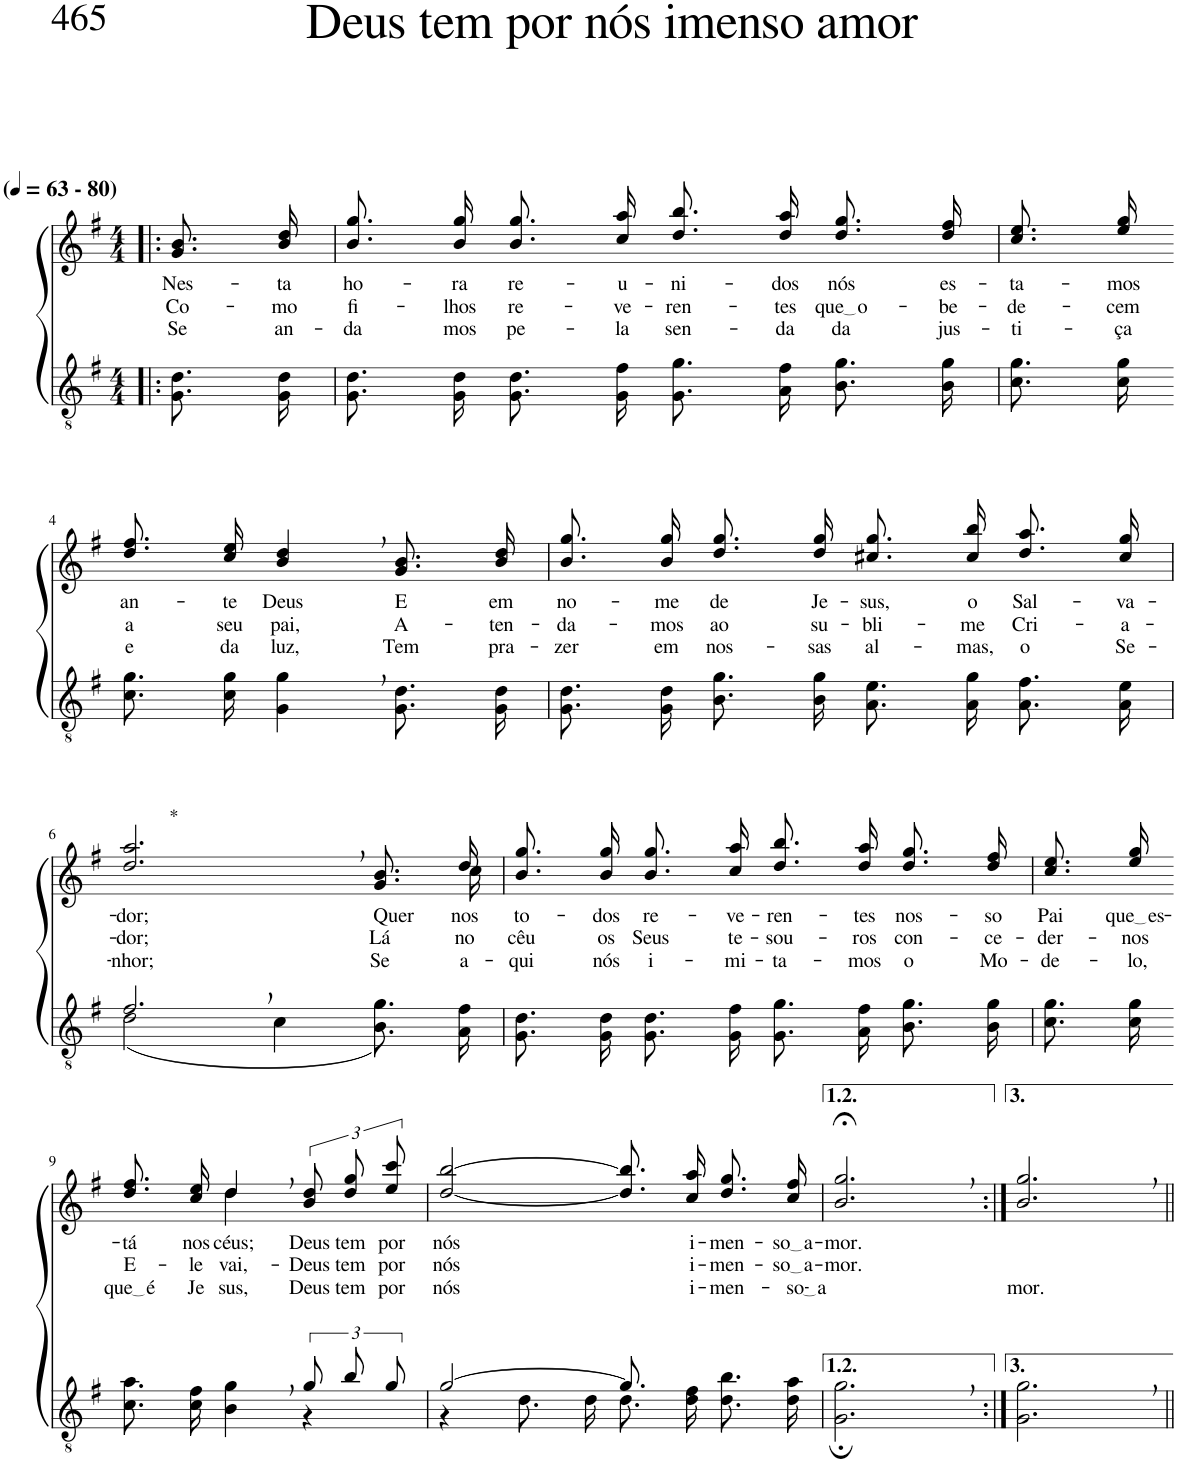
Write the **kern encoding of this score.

**kern	**kern	**text	**text	**text
*part2	*part1	*part1	*part1	*part1
*staff2	*staff1	*staff1	*staff1	*staff1
*I"Parte III e IV	*I"Parte I e II	*	*	*
*clefGv2	*clefG2	*	*	*
*Trd5c9	*Trd5c9	*	*	*
*k[f#]	*k[f#]	*	*	*
*M4/4	*M4/4	*	*	*
*MM63	*MM63	*	*	*
=1!|:	=1!|:	=1!|:	=1!|:	=1!|:
!	!LO:TX:a:B:t=(	!	!	!
!	!LO:TX:a:B:t=- 80)	!	!	!
!	!	!LO:LY:b	!LO:LY:b	!LO:LY:b
8.G\ 8.d\L	8.g\ 8.b\L	Nes-	Co-	Se
!	!	!LO:LY:b	!LO:LY:b	!LO:LY:b
16G\ 16d\Jk	16b\ 16dd\Jk	-ta	-mo	an-
=2	=2	=2	=2	=2
!	!	!LO:LY:b	!LO:LY:b	!LO:LY:b
8.G\ 8.d\L	8.b\ 8.gg\L	ho-	fi-	-da
!	!	!LO:LY:b	!LO:LY:b	!LO:LY:b
16G\ 16d\Jk	16b\ 16gg\Jk	-ra	-lhos	mos
!	!	!LO:LY:b	!LO:LY:b	!LO:LY:b
8.G\ 8.d\L	8.b\ 8.gg\L	re-	re-	pe-
!	!	!LO:LY:b	!LO:LY:b	!LO:LY:b
16G\ 16f#\Jk	16cc\ 16aa\Jk	-u-	-ve-	-la
!	!	!LO:LY:b	!LO:LY:b	!LO:LY:b
8.G\ 8.g\L	8.dd\ 8.bb\L	-ni-	-ren-	sen-
!	!	!LO:LY:b	!LO:LY:b	!LO:LY:b
16A\ 16f#\Jk	16dd\ 16aa\Jk	-dos	-tes	-da
!	!	!LO:LY:b	!LO:LY:b	!LO:LY:b
8.B\ 8.g\L	8.dd\ 8.gg\L	nós	que o	da
!	!	!LO:LY:b	!LO:LY:b	!LO:LY:b
16B\ 16g\Jk	16dd\ 16ff#\Jk	es-	-be-	jus-
=3	=3	=3	=3	=3
!	!	!LO:LY:b	!LO:LY:b	!LO:LY:b
8.c\ 8.g\L	8.cc\ 8.ee\L	-ta-	-de-	-ti-
!	!	!LO:LY:b	!LO:LY:b	!LO:LY:b
16c\ 16g\Jk	16ee\ 16gg\Jk	-mos	-cem	-ça
!!LO:LB:g=z
=4-	=4-	=4-	=4-	=4-
!	!	!LO:LY:b	!LO:LY:b	!LO:LY:b
8.c\ 8.g\L	8.dd\ 8.ff#\L	an-	a	e
!	!	!LO:LY:b	!LO:LY:b	!LO:LY:b
16c\ 16g\Jk	16cc\ 16ee\Jk	-te	seu	da
!	!	!LO:LY:b	!LO:LY:b	!LO:LY:b
4G\, 4g\,	4b/, 4dd/,	Deus	pai,	luz,
!	!	!LO:LY:b	!LO:LY:b	!LO:LY:b
8.G\ 8.d\L	8.g\ 8.b\L	E	A-	Tem
!	!	!LO:LY:b	!LO:LY:b	!LO:LY:b
16G\ 16d\Jk	16b\ 16dd\Jk	em	-ten-	pra-
=5	=5	=5	=5	=5
!	!	!LO:LY:b	!LO:LY:b	!LO:LY:b
8.G\ 8.d\L	8.b\ 8.gg\L	no-	-da-	-zer
!	!	!LO:LY:b	!LO:LY:b	!LO:LY:b
16G\ 16d\Jk	16b\ 16gg\Jk	-me	-mos	em
!	!	!LO:LY:b	!LO:LY:b	!LO:LY:b
8.B\ 8.g\L	8.dd\ 8.gg\L	de	ao	nos-
!	!	!LO:LY:b	!LO:LY:b	!LO:LY:b
16B\ 16g\Jk	16dd\ 16gg\Jk	Je-	su-	-sas
!	!	!LO:LY:b	!LO:LY:b	!LO:LY:b
8.A\ 8.e\L	8.cc#X\ 8.gg\L	-sus,	-bli-	al-
!	!	!LO:LY:b	!LO:LY:b	!LO:LY:b
16A\ 16g\Jk	16cc#\ 16bb\Jk	o	-me	-mas,
!	!	!LO:LY:b	!LO:LY:b	!LO:LY:b
8.A\ 8.f#\L	8.dd\ 8.aa\L	Sal-	Cri-	o
!	!	!LO:LY:b	!LO:LY:b	!LO:LY:b
16A\ 16e\Jk	16cc#\ 16gg\Jk	-va-	-a-	Se-
!!LO:LB:g=z
=6	=6	=6	=6	=6
*^	*	*	*	*
!	!	!LO:TX:a:t=*	!	!	!
!	!	!	!LO:LY:b	!LO:LY:b	!LO:LY:b
*	*	*^	*	*	*
2.f#,/	(2d\	2.dd/, 2.aa/,	2...ryy	-dor;	-dor;	-nhor;
.	4c\	.	.	.	.	.
!	!	!	!	!LO:LY:b	!LO:LY:b	!LO:LY:b
4ryy	8.B\ 8.g\L)	8.g\ 8.b\L	.	Quer-	Lá	Se
!	!	!	!	!LO:LY:b	!LO:LY:b	!LO:LY:b
.	16A\ 16f#\Jk	16dd\Jk	16cc\	-nos	no	a-
=7	=7	=7	=7	=7	=7	=7
!	!	!	!	!LO:LY:b	!LO:LY:b	!LO:LY:b
*v	*v	*	*	*	*	*
*	*v	*v	*	*	*
8.G\ 8.d\L	8.b\ 8.gg\L	to-	cêu	-qui
!	!	!LO:LY:b	!LO:LY:b	!LO:LY:b
16G\ 16d\Jk	16b\ 16gg\Jk	-dos	os	nós
!	!	!LO:LY:b	!LO:LY:b	!LO:LY:b
8.G\ 8.d\L	8.b\ 8.gg\L	re-	Seus	i-
!	!	!LO:LY:b	!LO:LY:b	!LO:LY:b
16G\ 16f#\Jk	16cc\ 16aa\Jk	-ve-	te-	-mi-
!	!	!LO:LY:b	!LO:LY:b	!LO:LY:b
8.G\ 8.g\L	8.dd\ 8.bb\L	-ren-	-sou-	-ta-
!	!	!LO:LY:b	!LO:LY:b	!LO:LY:b
16A\ 16f#\Jk	16dd\ 16aa\Jk	-tes	-ros	-mos
!	!	!LO:LY:b	!LO:LY:b	!LO:LY:b
8.B\ 8.g\L	8.dd\ 8.gg\L	nos-	con-	o
!	!	!LO:LY:b	!LO:LY:b	!LO:LY:b
16B\ 16g\Jk	16dd\ 16ff#\Jk	-so	-ce-	Mo-
=8	=8	=8	=8	=8
!	!	!LO:LY:b	!LO:LY:b	!LO:LY:b
8.c\ 8.g\L	8.cc\ 8.ee\L	Pai	-der-	-de-
!	!	!LO:LY:b	!LO:LY:b	!LO:LY:b
16c\ 16g\Jk	16ee\ 16gg\Jk	que es	-nos	-lo,
!!LO:LB:g=z
=9-	=9-	=9-	=9-	=9-
*^	*	*	*	*
!	!	!	!LO:LY:b	!LO:LY:b	!LO:LY:b
*	*	*^	*	*	*
2ryy	8.c\ 8.a\L	8.dd\ 8.ff#\L	4ryy	-tá	E-	que é
!	!	!	!	!LO:LY:b	!LO:LY:b	!LO:LY:b
.	16c\ 16f#\Jk	16cc\ 16ee\Jk	.	nos	-le	Je-
!	!	!	!	!LO:LY:b	!LO:LY:b	!LO:LY:b
.	4B\ 4g\	4dd,/	4dd\	céus;	vai,-	-sus,
!	!	!	!	!LO:LY:b	!LO:LY:b	!LO:LY:b
12g/L	4r	12b\ 12dd\L	4ryy	Deus	-Deus	Deus
!	!	!	!	!LO:LY:b	!LO:LY:b	!LO:LY:b
12b/	.	12dd\ 12gg\	.	tem	tem	tem
!	!	!	!	!LO:LY:b	!LO:LY:b	!LO:LY:b
12g/J	.	12ee\ 12ccc\J	.	por	por	por
*	*	*v	*v	*	*	*
=10	=10	=10	=10	=10	=10
!	!	!	!LO:LY:b	!LO:LY:b	!LO:LY:b
[2g/	4r	[2dd/ [2bb/	nós	nós	nós
.	8.d\L	.	.	.	.
.	16d\Jk	.	.	.	.
8.g/]	8.d\L	8.dd]\ 8.bb]\L	.	.	.
!	!	!	!LO:LY:b	!LO:LY:b	!LO:LY:b
4ryy	16d\ 16f#\Jk	16cc\ 16aa\Jk	i-	i-	i-
!	!	!	!LO:LY:b	!LO:LY:b	!LO:LY:b
.	8.d\ 8.b\L	8.dd\ 8.gg\L	-men-	-men-	-men-
!	!	!	!LO:LY:b	!LO:LY:b	!LO:LY:b
16ryy	16d\ 16a\Jk	16cc\ 16ff#\Jk	so a	so a	so a
=11	=11	=11	=11	=11	=11
!	!	!	!LO:LY:b	!LO:LY:b	!
*v	*v	*	*	*	*
2.G\;, 2.g\;,	2.b/;<, 2.gg/;<,	-mor.	-mor.	.
=12:|!	=12:|!	=12:|!	=12:|!	=12:|!
!	!	!	!	!LO:LY:b
2.G\, 2.g\,	2.b/, 2.gg/,	.	.	mor.
=||	=||	=||	=||	=||
*-	*-	*-	*-	*-
